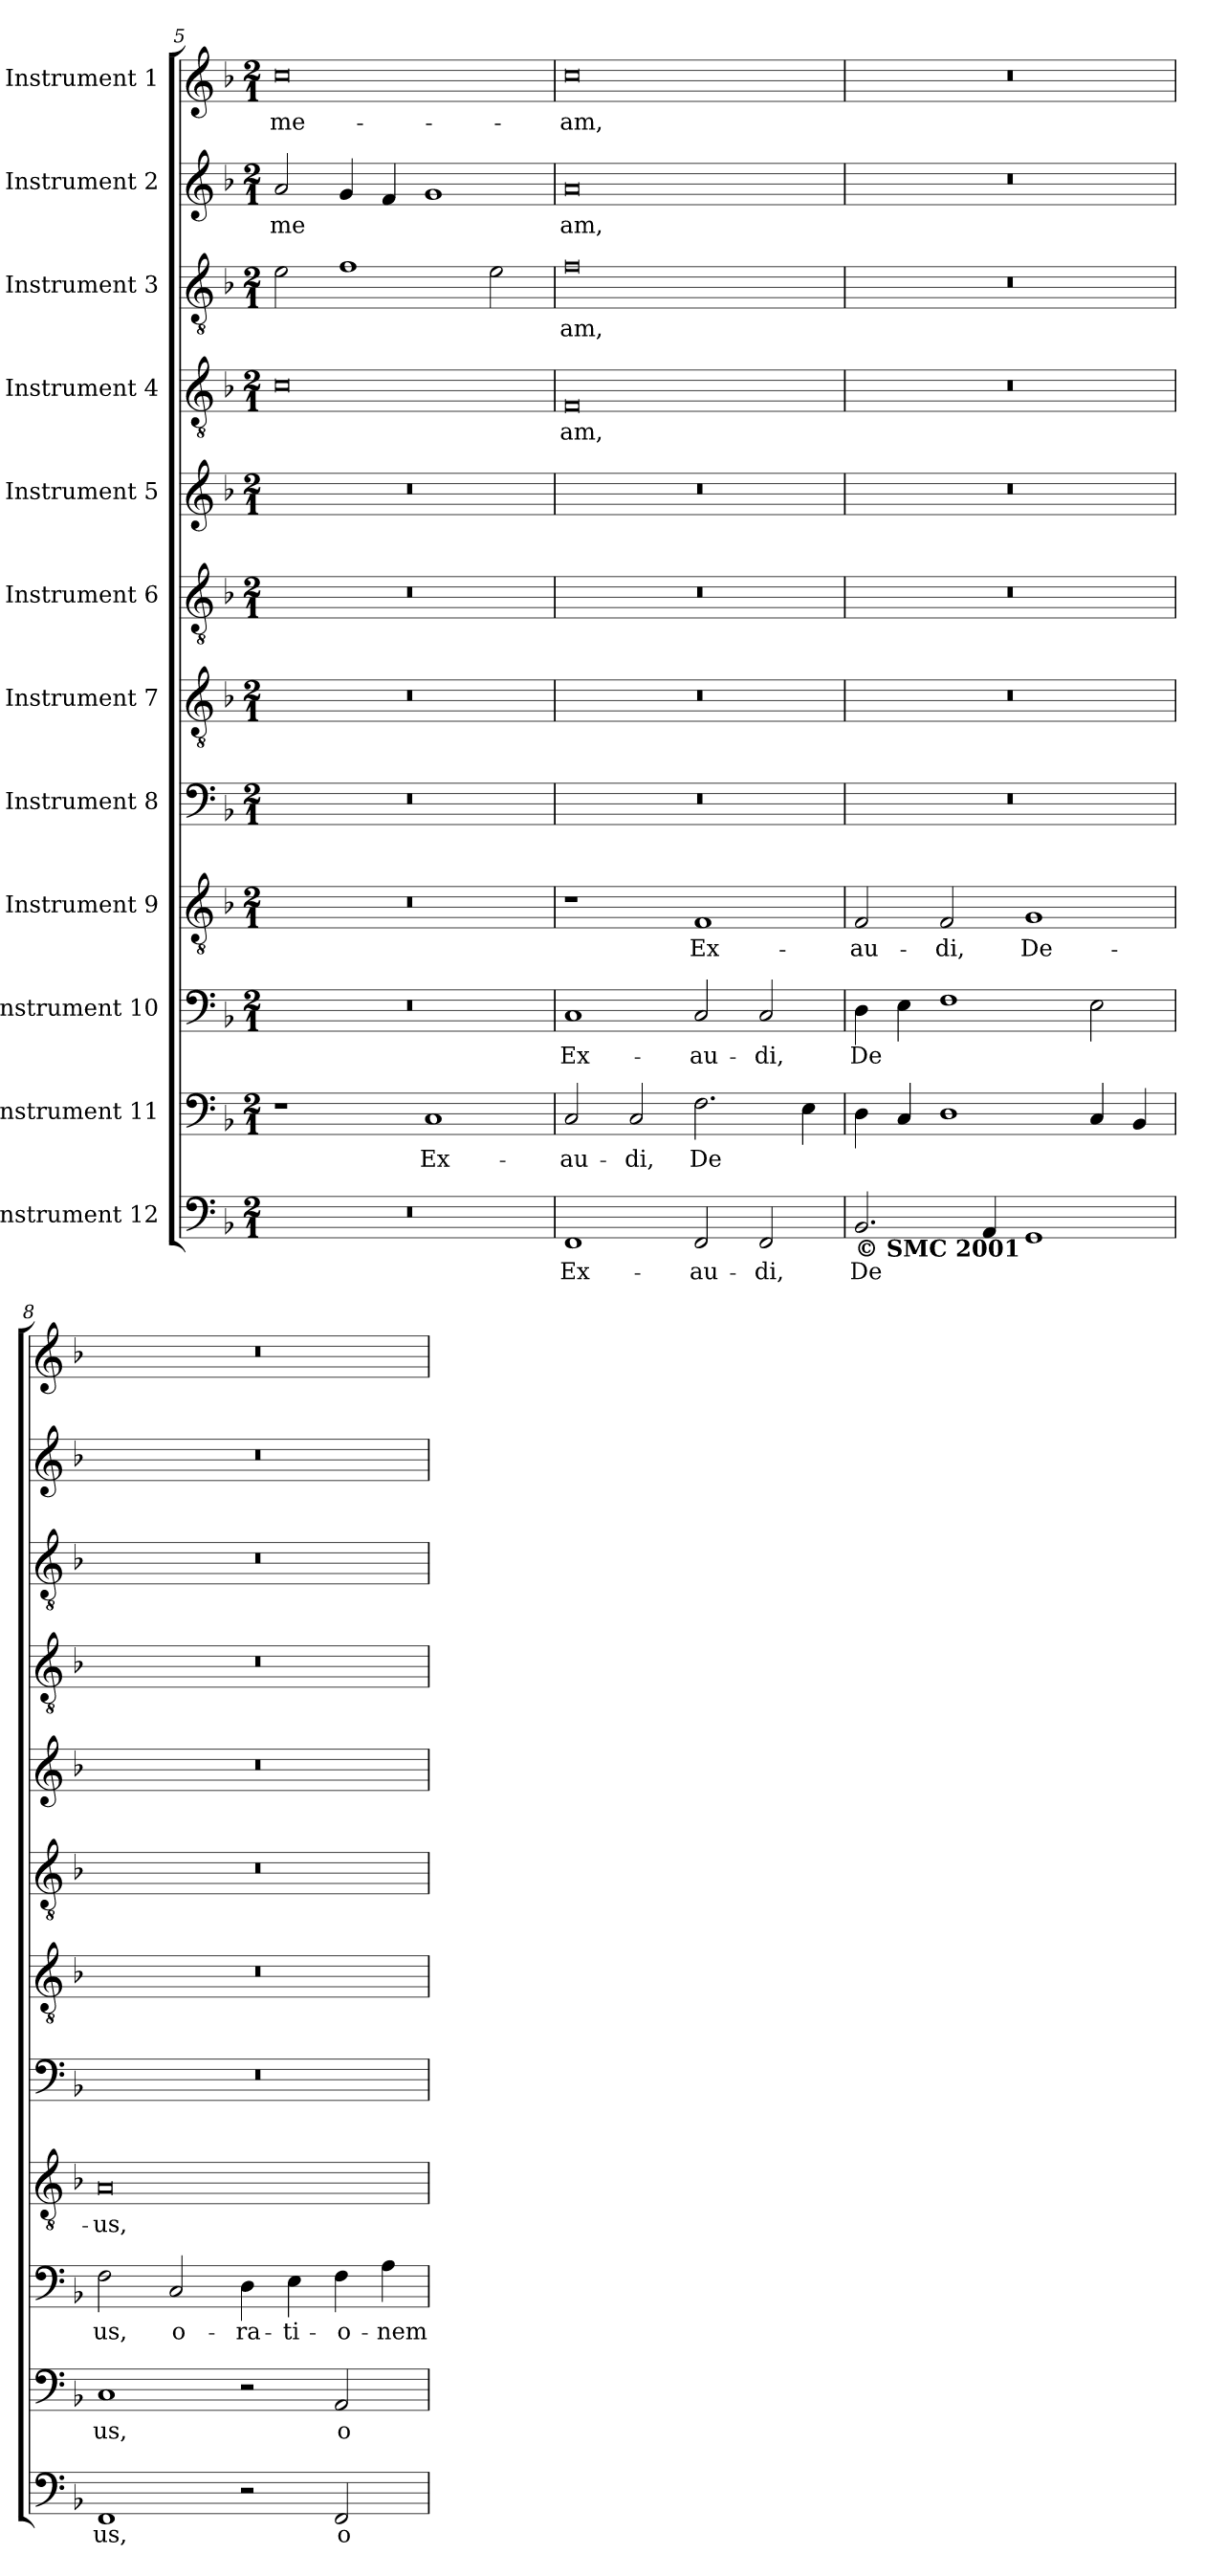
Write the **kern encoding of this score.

**kern	**text	**kern	**text	**kern	**text	**kern	**text	**kern	**kern	**kern	**kern	**kern	**text	**kern	**text	**kern	**text	**kern	**text
*part12	*part12	*part11	*part11	*part10	*part10	*part9	*part9	*part8	*part7	*part6	*part5	*part4	*part4	*part3	*part3	*part2	*part2	*part1	*part1
*staff12	*staff12	*staff11	*staff11	*staff10	*staff10	*staff9	*staff9	*staff8	*staff7	*staff6	*staff5	*staff4	*staff4	*staff3	*staff3	*staff2	*staff2	*staff1	*staff1
*I"Instrument 12	*	*I"Instrument 11	*	*I"Instrument 10	*	*I"Instrument 9	*	*I"Instrument 8	*I"Instrument 7	*I"Instrument 6	*I"Instrument 5	*I"Instrument 4	*	*I"Instrument 3	*	*I"Instrument 2	*	*I"Instrument 1	*
*clefF4	*	*clefF4	*	*clefF4	*	*clefGv2	*	*clefF4	*clefGv2	*clefGv2	*clefG2	*clefGv2	*	*clefGv2	*	*clefG2	*	*clefG2	*
*k[b-]	*	*k[b-]	*	*k[b-]	*	*k[b-]	*	*k[b-]	*k[b-]	*k[b-]	*k[b-]	*k[b-]	*	*k[b-]	*	*k[b-]	*	*k[b-]	*
*F:	*	*F:	*	*F:	*	*F:	*	*F:	*F:	*F:	*F:	*F:	*	*F:	*	*F:	*	*F:	*
*M2/1	*	*M2/1	*	*M2/1	*	*M2/1	*	*M2/1	*M2/1	*M2/1	*M2/1	*M2/1	*	*M2/1	*	*M2/1	*	*M2/1	*
=5	=5	=5	=5	=5	=5	=5	=5	=5	=5	=5	=5	=5	=5	=5	=5	=5	=5	=5	=5
!	!	!	!	!	!	!	!	!	!	!	!	!	!LO:LY:b:cj	!	!LO:LY:b:cj	!	!LO:LY:b:cj	!	!LO:LY:b:cj
0r	.	1r	.	0r	.	0r	.	0r	0r	0r	0r	0c	--	2e\	--	2a/	me-	0cc	me-
!	!	!	!	!	!	!	!	!	!	!	!	!	!	!	!LO:LY:b:cj	!	!LO:LY:b:cj	!	!
.	.	.	.	.	.	.	.	.	.	.	.	.	.	1f	--	4g/	--	.	.
!	!	!	!	!	!	!	!	!	!	!	!	!	!	!	!	!	!LO:LY:b:cj	!	!
.	.	.	.	.	.	.	.	.	.	.	.	.	.	.	.	4f/	--	.	.
!	!	!	!LO:LY:b:cj	!	!	!	!	!	!	!	!	!	!	!	!	!	!LO:LY:b:cj	!	!
.	.	1C	Ex-	.	.	.	.	.	.	.	.	.	.	.	.	1g	--	.	.
!	!	!	!	!	!	!	!	!	!	!	!	!	!	!	!LO:LY:b:cj	!	!	!	!
.	.	.	.	.	.	.	.	.	.	.	.	.	.	2e\	--	.	.	.	.
=6	=6	=6	=6	=6	=6	=6	=6	=6	=6	=6	=6	=6	=6	=6	=6	=6	=6	=6	=6
!	!LO:LY:b:cj	!	!LO:LY:b:cj	!	!LO:LY:b:cj	!	!	!	!	!	!	!	!LO:LY:b:cj	!	!LO:LY:b:cj	!	!LO:LY:b:cj	!	!LO:LY:b:cj
1FF	Ex-	2C/	-au-	1C	Ex-	1r	.	0r	0r	0r	0r	0F	-am,	0f	-am,	0a	-am,	0cc	-am,
!	!	!	!LO:LY:b:cj	!	!	!	!	!	!	!	!	!	!	!	!	!	!	!	!
.	.	2C/	-di,	.	.	.	.	.	.	.	.	.	.	.	.	.	.	.	.
!	!LO:LY:b:cj	!	!LO:LY:b:cj	!	!LO:LY:b:cj	!	!LO:LY:b:cj	!	!	!	!	!	!	!	!	!	!	!	!
2FF/	-au-	2.F\	De-	2C/	-au-	1F	Ex-	.	.	.	.	.	.	.	.	.	.	.	.
!	!LO:LY:b:cj	!	!	!	!LO:LY:b:cj	!	!	!	!	!	!	!	!	!	!	!	!	!	!
2FF/	-di,	.	.	2C/	-di,	.	.	.	.	.	.	.	.	.	.	.	.	.	.
!	!	!	!LO:LY:b:cj	!	!	!	!	!	!	!	!	!	!	!	!	!	!	!	!
.	.	4E\	--	.	.	.	.	.	.	.	.	.	.	.	.	.	.	.	.
=7	=7	=7	=7	=7	=7	=7	=7	=7	=7	=7	=7	=7	=7	=7	=7	=7	=7	=7	=7
!LO:TX:b:B:t=© SMC 2001	!	!	!	!	!	!	!	!	!	!	!	!	!	!	!	!	!	!	!
!	!LO:LY:b:cj	!	!LO:LY:b:cj	!	!LO:LY:b:cj	!	!LO:LY:b:cj	!	!	!	!	!	!	!	!	!	!	!	!
2.BB-/	De-	4D\	--	4D\	De-	2F/	-au-	0r	0r	0r	0r	0r	.	0r	.	0r	.	0r	.
!	!	!	!LO:LY:b:cj	!	!LO:LY:b:cj	!	!	!	!	!	!	!	!	!	!	!	!	!	!
.	.	4C/	--	4E\	--	.	.	.	.	.	.	.	.	.	.	.	.	.	.
!	!	!	!LO:LY:b:cj	!	!LO:LY:b:cj	!	!LO:LY:b:cj	!	!	!	!	!	!	!	!	!	!	!	!
.	.	1D	--	1F	--	2F/	-di,	.	.	.	.	.	.	.	.	.	.	.	.
!	!LO:LY:b:cj	!	!	!	!	!	!	!	!	!	!	!	!	!	!	!	!	!	!
4AA/	--	.	.	.	.	.	.	.	.	.	.	.	.	.	.	.	.	.	.
!	!LO:LY:b:cj	!	!	!	!	!	!LO:LY:b:cj	!	!	!	!	!	!	!	!	!	!	!	!
1GG	--	.	.	.	.	1G	De-	.	.	.	.	.	.	.	.	.	.	.	.
!	!	!	!LO:LY:b:cj	!	!LO:LY:b:cj	!	!	!	!	!	!	!	!	!	!	!	!	!	!
.	.	4C/	--	2E\	--	.	.	.	.	.	.	.	.	.	.	.	.	.	.
!	!	!	!LO:LY:b:cj	!	!	!	!	!	!	!	!	!	!	!	!	!	!	!	!
.	.	4BB-/	--	.	.	.	.	.	.	.	.	.	.	.	.	.	.	.	.
!!LO:PB:g=z
=8	=8	=8	=8	=8	=8	=8	=8	=8	=8	=8	=8	=8	=8	=8	=8	=8	=8	=8	=8
!	!LO:LY:b:cj	!	!LO:LY:b:cj	!	!LO:LY:b:cj	!	!LO:LY:b:cj	!	!	!	!	!	!	!	!	!	!	!	!
1FF	-us,	1C	-us,	2F\	-us,	0A	-us,	0r	0r	0r	0r	0r	.	0r	.	0r	.	0r	.
!	!	!	!	!	!LO:LY:b:cj	!	!	!	!	!	!	!	!	!	!	!	!	!	!
.	.	.	.	2C/	o-	.	.	.	.	.	.	.	.	.	.	.	.	.	.
!	!	!	!	!	!LO:LY:b:cj	!	!	!	!	!	!	!	!	!	!	!	!	!	!
2r	.	2r	.	4D\	-ra-	.	.	.	.	.	.	.	.	.	.	.	.	.	.
!	!	!	!	!	!LO:LY:b:cj	!	!	!	!	!	!	!	!	!	!	!	!	!	!
.	.	.	.	4E\	-ti-	.	.	.	.	.	.	.	.	.	.	.	.	.	.
!	!LO:LY:b:cj	!	!LO:LY:b:cj	!	!LO:LY:b:cj	!	!	!	!	!	!	!	!	!	!	!	!	!	!
2FF/	o-	2AA/	o-	4F\	-o-	.	.	.	.	.	.	.	.	.	.	.	.	.	.
!	!	!	!	!	!LO:LY:b:cj	!	!	!	!	!	!	!	!	!	!	!	!	!	!
.	.	.	.	4A\	-nem	.	.	.	.	.	.	.	.	.	.	.	.	.	.
=	=	=	=	=	=	=	=	=	=	=	=	=	=	=	=	=	=	=	=
*-	*-	*-	*-	*-	*-	*-	*-	*-	*-	*-	*-	*-	*-	*-	*-	*-	*-	*-	*-
